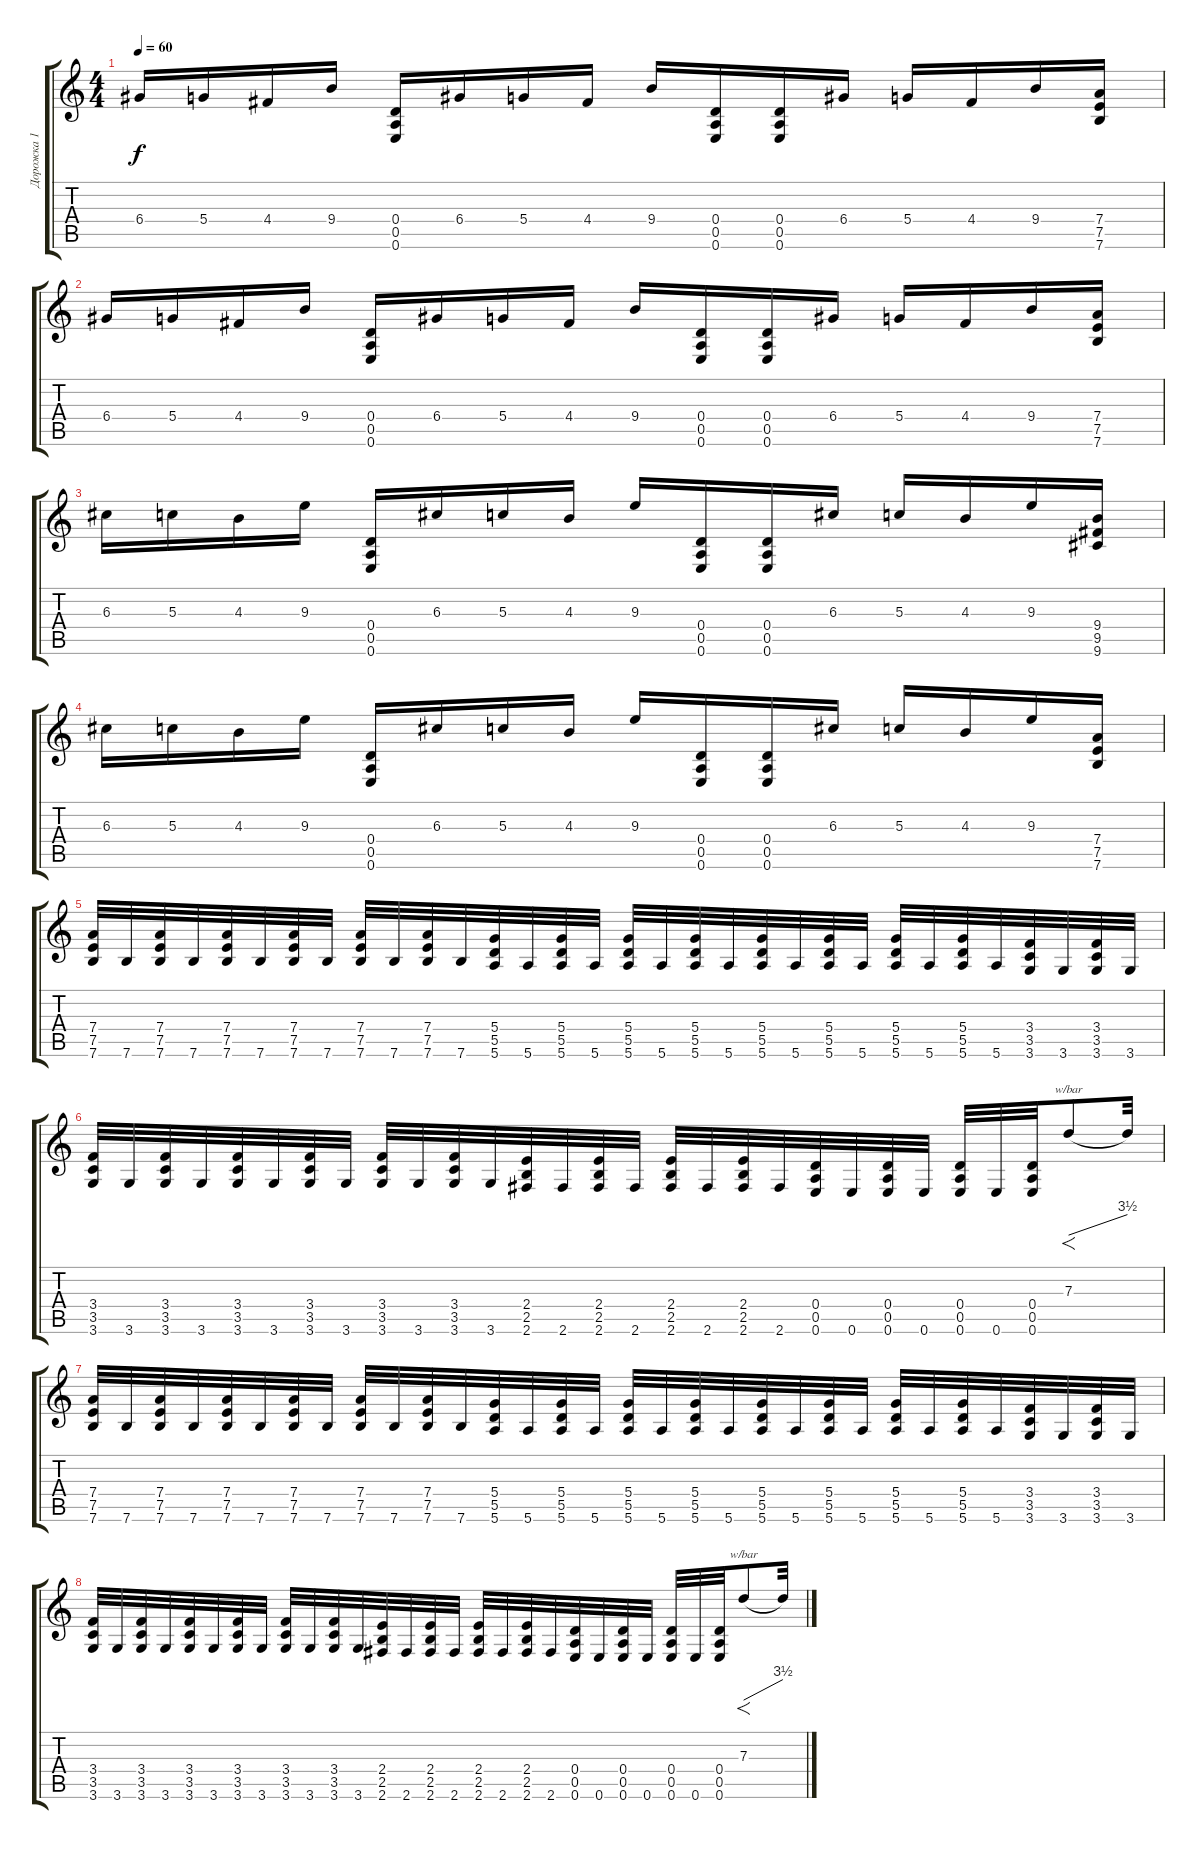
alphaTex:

\track ("Дорожка 1" "Дорожка 1") {instrument distortionguitar}
\staff {score tabs}
\tuning (E4 B3 G3 D3 A2 E2) {hide}
\ts (4 4)
\tempo 60
\clef g2
\ks c
6.4.16{dy f} 5.4.16 4.4.16 9.4.16 (0.4 0.5 0.6).16 6.4.16 5.4.16 4.4.16 9.4.16 (0.4 0.5 0.6).16 (0.4 0.5 0.6).16 6.4.16 5.4.16 4.4.16 9.4.16 (7.4 7.5 7.6).16 |
6.4.16 5.4.16 4.4.16 9.4.16 (0.4 0.5 0.6).16 6.4.16 5.4.16 4.4.16 9.4.16 (0.4 0.5 0.6).16 (0.4 0.5 0.6).16 6.4.16 5.4.16 4.4.16 9.4.16 (7.4 7.5 7.6).16 |
6.3.16 5.3.16 4.3.16 9.3.16 (0.4 0.5 0.6).16 6.3.16 5.3.16 4.3.16 9.3.16 (0.4 0.5 0.6).16 (0.4 0.5 0.6).16 6.3.16 5.3.16 4.3.16 9.3.16 (9.4 9.5 9.6).16 |
6.3.16 5.3.16 4.3.16 9.3.16 (0.4 0.5 0.6).16 6.3.16 5.3.16 4.3.16 9.3.16 (0.4 0.5 0.6).16 (0.4 0.5 0.6).16 6.3.16 5.3.16 4.3.16 9.3.16 (7.4 7.5 7.6).16 |
(7.4 7.5 7.6).32 7.6.32 (7.4 7.5 7.6).32 7.6.32 (7.4 7.5 7.6).32 7.6.32 (7.4 7.5 7.6).32 7.6.32 (7.4 7.5 7.6).32 7.6.32 (7.4 7.5 7.6).32 7.6.32 (5.4 5.5 5.6).32 5.6.32 (5.4 5.5 5.6).32 5.6.32 (5.4 5.5 5.6).32 5.6.32 (5.4 5.5 5.6).32 5.6.32 (5.4 5.5 5.6).32 5.6.32 (5.4 5.5 5.6).32 5.6.32 (5.4 5.5 5.6).32 5.6.32 (5.4 5.5 5.6).32 5.6.32 (3.4 3.5 3.6).32 3.6.32 (3.4 3.5 3.6).32 3.6.32 |
(3.4 3.5 3.6).32 3.6.32 (3.4 3.5 3.6).32 3.6.32 (3.4 3.5 3.6).32 3.6.32 (3.4 3.5 3.6).32 3.6.32 (3.4 3.5 3.6).32 3.6.32 (3.4 3.5 3.6).32 3.6.32 (2.4 2.5 2.6).32 2.6.32 (2.4 2.5 2.6).32 2.6.32 (2.4 2.5 2.6).32 2.6.32 (2.4 2.5 2.6).32 2.6.32 (0.4 0.5 0.6).32 0.6.32 (0.4 0.5 0.6).32 0.6.32 (0.4 0.5 0.6).32 0.6.32 (0.4 0.5 0.6).32 7.3.8{f tbe (dive default 0 0 60 14)} 7.3{t}.32 |
(7.4 7.5 7.6).32 7.6.32 (7.4 7.5 7.6).32 7.6.32 (7.4 7.5 7.6).32 7.6.32 (7.4 7.5 7.6).32 7.6.32 (7.4 7.5 7.6).32 7.6.32 (7.4 7.5 7.6).32 7.6.32 (5.4 5.5 5.6).32 5.6.32 (5.4 5.5 5.6).32 5.6.32 (5.4 5.5 5.6).32 5.6.32 (5.4 5.5 5.6).32 5.6.32 (5.4 5.5 5.6).32 5.6.32 (5.4 5.5 5.6).32 5.6.32 (5.4 5.5 5.6).32 5.6.32 (5.4 5.5 5.6).32 5.6.32 (3.4 3.5 3.6).32 3.6.32 (3.4 3.5 3.6).32 3.6.32 |
(3.4 3.5 3.6).32 3.6.32 (3.4 3.5 3.6).32 3.6.32 (3.4 3.5 3.6).32 3.6.32 (3.4 3.5 3.6).32 3.6.32 (3.4 3.5 3.6).32 3.6.32 (3.4 3.5 3.6).32 3.6.32 (2.4 2.5 2.6).32 2.6.32 (2.4 2.5 2.6).32 2.6.32 (2.4 2.5 2.6).32 2.6.32 (2.4 2.5 2.6).32 2.6.32 (0.4 0.5 0.6).32 0.6.32 (0.4 0.5 0.6).32 0.6.32 (0.4 0.5 0.6).32 0.6.32 (0.4 0.5 0.6).32 7.3.8{f tbe (dive default 0 0 60 14)} 7.3{t}.32
